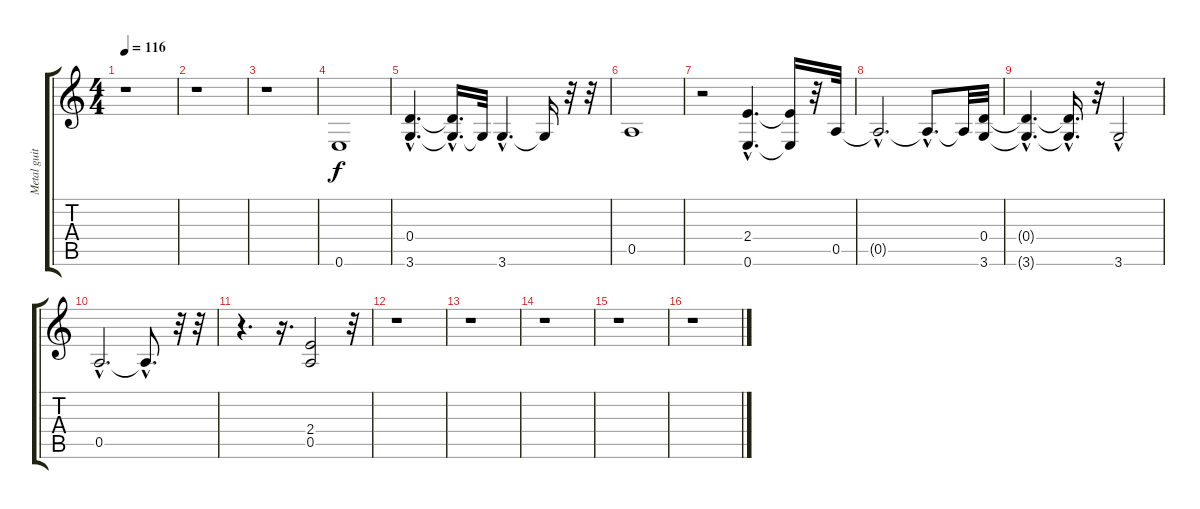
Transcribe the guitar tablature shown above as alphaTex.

\track ("Metal guitar" "Metal guit") {instrument distortionguitar}
\staff {score tabs}
\tuning (E4 B3 G3 D3 A2 E2) {hide}
\ts (4 4)
\tempo 116
\clef g2
\ks c
r.1{dy f} |
r.1 |
r.1 |
0.6.1 |
(0.4{hac} 3.6{hac}).4{d} (0.4{hac t} 3.6{hac t}).16{d} 3.6{t}.32 3.6{hac}.4{d} 3.6{t}.16 r.32 r.32 |
0.5.1 |
r.2 (2.4{hac} 0.6{hac}).4{d} (2.4{t} 0.6{t}).16 r.32 0.5.32 |
0.5{hac t}.2{d} 0.5{hac t}.8{d} 0.5{t}.32 (0.4 3.6).32 |
(0.4{hac t} 3.6{hac t}).4{d} (0.4{hac t} 3.6{hac t}).16{d} r.32 3.6{hac}.2 |
0.5{hac}.2{d} 0.5{hac t}.8{d} r.32 r.32 |
r.4{d} r.16{d} (2.4 0.5).2 r.32 |
r.1 |
r.1 |
r.1 |
r.1 |
r.1
